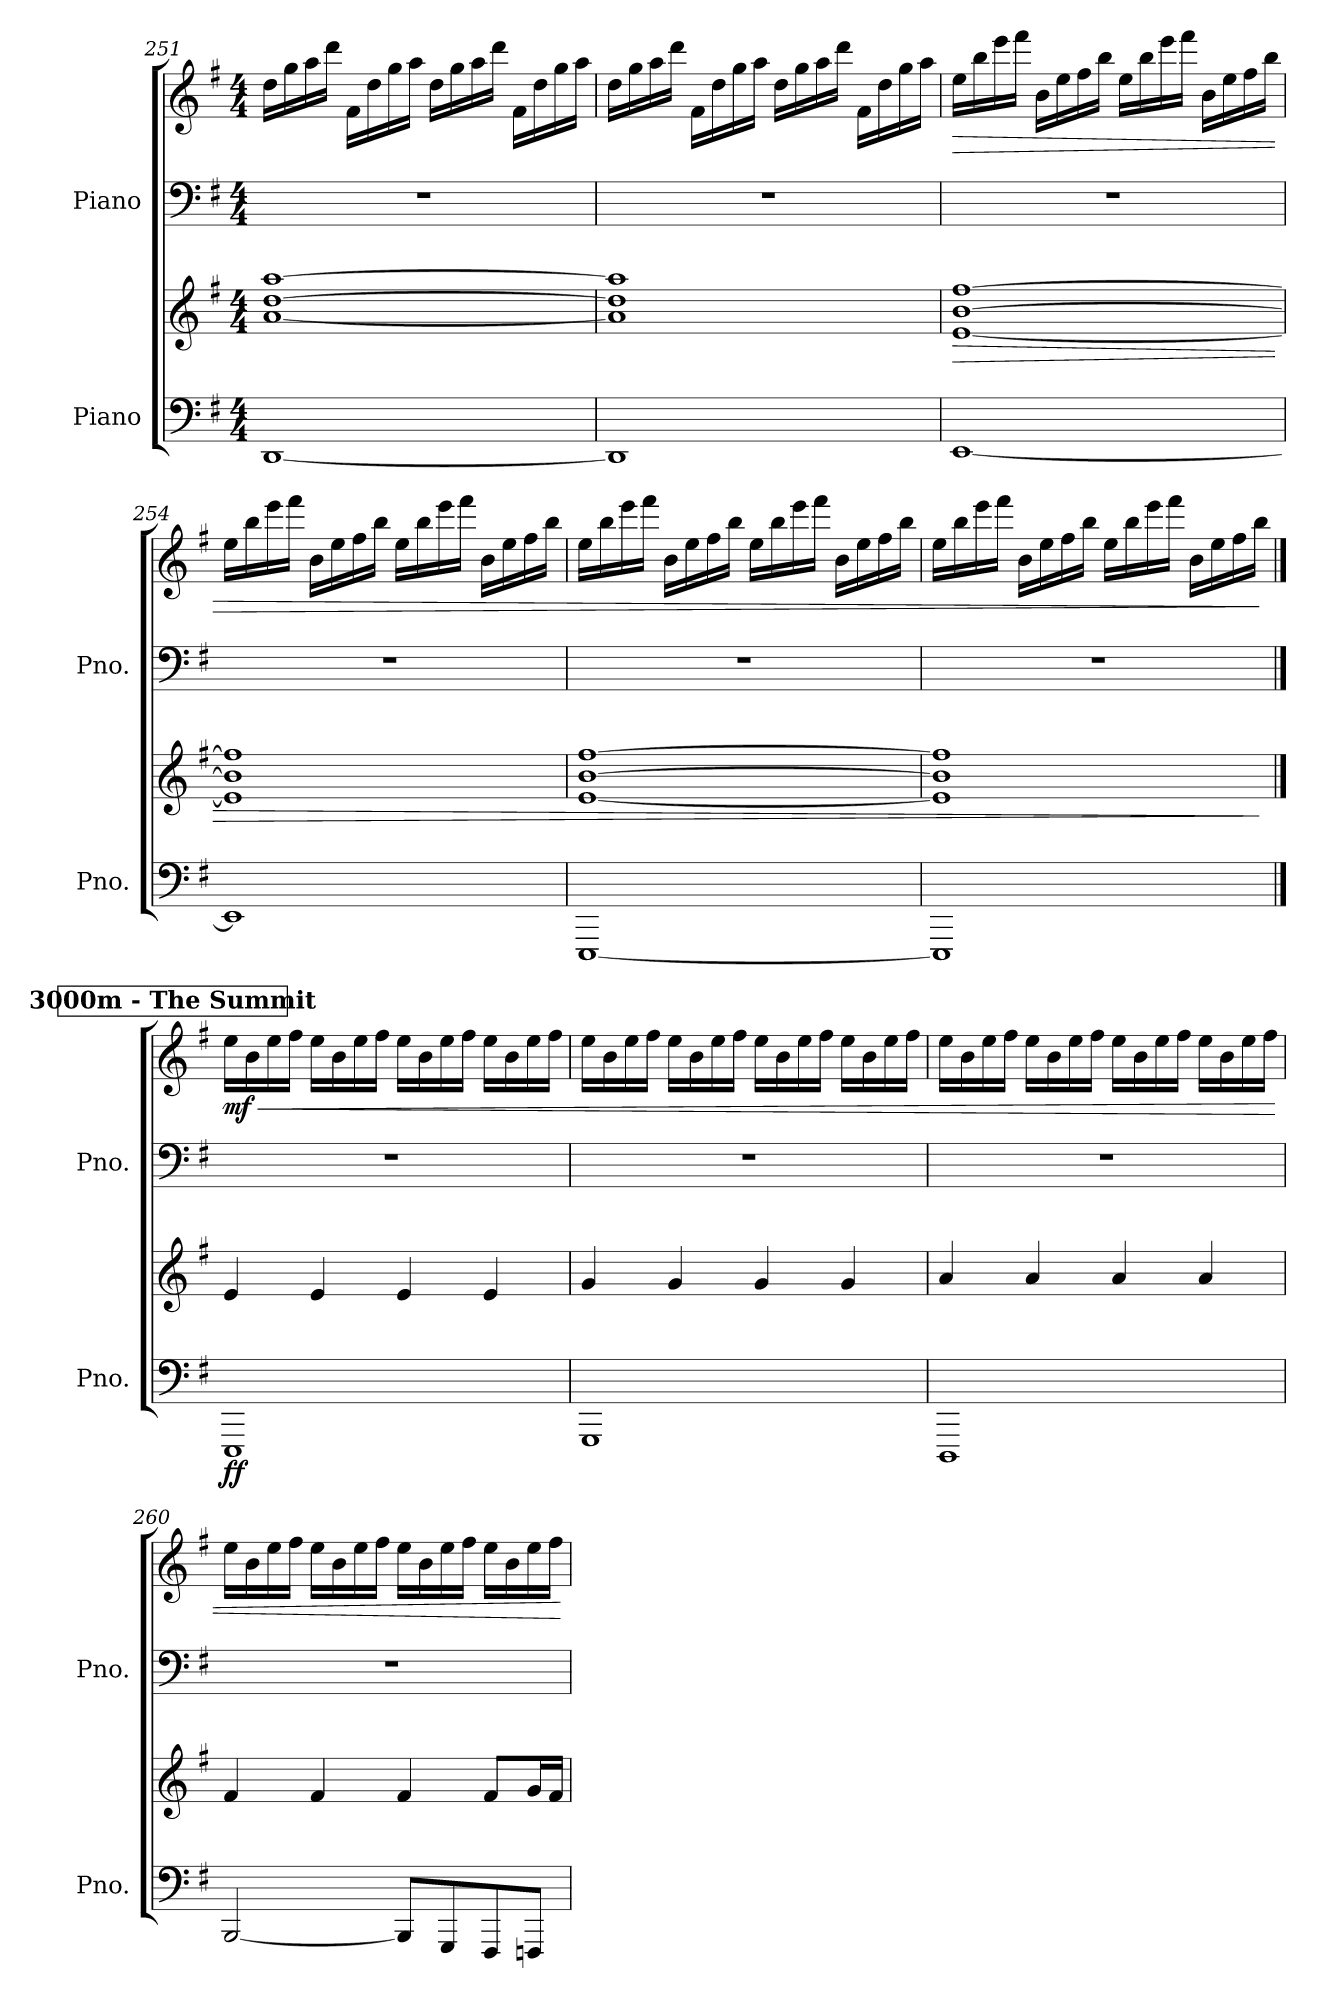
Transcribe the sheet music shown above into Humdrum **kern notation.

**kern	**kern	**dynam	**kern	**kern	**dynam
*part2	*part2	*part2	*part1	*part1	*part1
*staff4	*staff3	*staff3/4	*staff2	*staff1	*staff1/2
*I"Piano	*	*	*I"Piano	*	*
*I'Pno.	*	*	*I'Pno.	*	*
!!LO:LB:g=z
*clefF4	*clefG2	*	*clefF4	*clefG2	*
*k[f#]	*k[f#]	*	*k[f#]	*k[f#]	*
*M4/4	*M4/4	*	*M4/4	*M4/4	*
=251	=251	=251	=251	=251	=251
[1DD	[1a [1dd [1aa	.	1r	16dd\LL	.
.	.	.	.	16gg\	.
.	.	.	.	16aa\	.
.	.	.	.	16ddd\JJ	.
.	.	.	.	16f#\LL	.
.	.	.	.	16dd\	.
.	.	.	.	16gg\	.
.	.	.	.	16aa\JJ	.
.	.	.	.	16dd\LL	.
.	.	.	.	16gg\	.
.	.	.	.	16aa\	.
.	.	.	.	16ddd\JJ	.
.	.	.	.	16f#\LL	.
.	.	.	.	16dd\	.
.	.	.	.	16gg\	.
.	.	.	.	16aa\JJ	.
=252	=252	=252	=252	=252	=252
1DD]	1a] 1dd] 1aa]	.	1r	16dd\LL	.
.	.	.	.	16gg\	.
.	.	.	.	16aa\	.
.	.	.	.	16ddd\JJ	.
.	.	.	.	16f#\LL	.
.	.	.	.	16dd\	.
.	.	.	.	16gg\	.
.	.	.	.	16aa\JJ	.
.	.	.	.	16dd\LL	.
.	.	.	.	16gg\	.
.	.	.	.	16aa\	.
.	.	.	.	16ddd\JJ	.
.	.	.	.	16f#\LL	.
.	.	.	.	16dd\	.
.	.	.	.	16gg\	.
.	.	.	.	16aa\JJ	.
!!LO:PB:g=z
=253	=253	=253	=253	=253	=253
!	!	!LO:HP:b	!	!	!LO:HP:b
[1EE	[1e [1b [1ff#	>	1r	16ee\LL	>
.	.	.	.	16bb\	.
.	.	.	.	16eee\	.
.	.	.	.	16fff#\JJ	.
.	.	.	.	16b\LL	.
.	.	.	.	16ee\	.
.	.	.	.	16ff#\	.
.	.	.	.	16bb\JJ	.
.	.	.	.	16ee\LL	.
.	.	.	.	16bb\	.
.	.	.	.	16eee\	.
.	.	.	.	16fff#\JJ	.
.	.	.	.	16b\LL	.
.	.	.	.	16ee\	.
.	.	.	.	16ff#\	.
.	.	.	.	16bb\JJ	.
=254	=254	=254	=254	=254	=254
1EE]	1e] 1b] 1ff#]	.	1r	16ee\LL	.
.	.	.	.	16bb\	.
.	.	.	.	16eee\	.
.	.	.	.	16fff#\JJ	.
.	.	.	.	16b\LL	.
.	.	.	.	16ee\	.
.	.	.	.	16ff#\	.
.	.	.	.	16bb\JJ	.
.	.	.	.	16ee\LL	.
.	.	.	.	16bb\	.
.	.	.	.	16eee\	.
.	.	.	.	16fff#\JJ	.
.	.	.	.	16b\LL	.
.	.	.	.	16ee\	.
.	.	.	.	16ff#\	.
.	.	.	.	16bb\JJ	.
!!LO:LB:g=z
=255	=255	=255	=255	=255	=255
[1EEE	[1e [1b [1ff#	.	1r	16ee\LL	.
.	.	.	.	16bb\	.
.	.	.	.	16eee\	.
.	.	.	.	16fff#\JJ	.
.	.	.	.	16b\LL	.
.	.	.	.	16ee\	.
.	.	.	.	16ff#\	.
.	.	.	.	16bb\JJ	.
.	.	.	.	16ee\LL	.
.	.	.	.	16bb\	.
.	.	.	.	16eee\	.
.	.	.	.	16fff#\JJ	.
.	.	.	.	16b\LL	.
.	.	.	.	16ee\	.
.	.	.	.	16ff#\	.
.	.	.	.	16bb\JJ	.
=256	=256	=256	=256	=256	=256
1EEE]	1e] 1b] 1ff#]	.	1r	16ee\LL	.
.	.	.	.	16bb\	.
.	.	.	.	16eee\	.
.	.	.	.	16fff#\JJ	.
.	.	.	.	16b\LL	.
.	.	.	.	16ee\	.
.	.	.	.	16ff#\	.
.	.	.	.	16bb\JJ	.
.	.	.	.	16ee\LL	.
.	.	.	.	16bb\	.
.	.	.	.	16eee\	.
.	.	.	.	16fff#\JJ	.
.	.	.	.	16b\LL	.
.	.	.	.	16ee\	.
.	.	.	.	16ff#\	.
.	.	.	.	16bb\JJ	.
.	.	]	.	.	]
!!LO:PB:g=z
!!LO:REH:place=s1:a:B:fs=14:t=3000m - The Summit
==257	==257	==257	==257	==257	==257
!	!	!LO:DY:b=2	!	!	!LO:HP:b
!	!	!LO:DY:n=1:b	!	!	!LO:DY:n=1:b
1EEE	4e/	f f	1r	16ee\LL	< mf
.	.	.	.	16b\	.
.	.	.	.	16ee\	.
.	.	.	.	16ff#\JJ	.
.	4e/	.	.	16ee\LL	.
.	.	.	.	16b\	.
.	.	.	.	16ee\	.
.	.	.	.	16ff#\JJ	.
.	4e/	.	.	16ee\LL	.
.	.	.	.	16b\	.
.	.	.	.	16ee\	.
.	.	.	.	16ff#\JJ	.
.	4e/	.	.	16ee\LL	.
.	.	.	.	16b\	.
.	.	.	.	16ee\	.
.	.	.	.	16ff#\JJ	.
=258	=258	=258	=258	=258	=258
1GGG	4g/	.	1r	16ee\LL	.
.	.	.	.	16b\	.
.	.	.	.	16ee\	.
.	.	.	.	16ff#\JJ	.
.	4g/	.	.	16ee\LL	.
.	.	.	.	16b\	.
.	.	.	.	16ee\	.
.	.	.	.	16ff#\JJ	.
.	4g/	.	.	16ee\LL	.
.	.	.	.	16b\	.
.	.	.	.	16ee\	.
.	.	.	.	16ff#\JJ	.
.	4g/	.	.	16ee\LL	.
.	.	.	.	16b\	.
.	.	.	.	16ee\	.
.	.	.	.	16ff#\JJ	.
!!LO:LB:g=z
=259	=259	=259	=259	=259	=259
1DDD	4a/	.	1r	16ee\LL	.
.	.	.	.	16b\	.
.	.	.	.	16ee\	.
.	.	.	.	16ff#\JJ	.
.	4a/	.	.	16ee\LL	.
.	.	.	.	16b\	.
.	.	.	.	16ee\	.
.	.	.	.	16ff#\JJ	.
.	4a/	.	.	16ee\LL	.
.	.	.	.	16b\	.
.	.	.	.	16ee\	.
.	.	.	.	16ff#\JJ	.
.	4a/	.	.	16ee\LL	.
.	.	.	.	16b\	.
.	.	.	.	16ee\	.
.	.	.	.	16ff#\JJ	.
=260	=260	=260	=260	=260	=260
[2BBB/	4f#/	.	1r	16ee\LL	.
.	.	.	.	16b\	.
.	.	.	.	16ee\	.
.	.	.	.	16ff#\JJ	.
.	4f#/	.	.	16ee\LL	.
.	.	.	.	16b\	.
.	.	.	.	16ee\	.
.	.	.	.	16ff#\JJ	.
8BBB/L]	4f#/	.	.	16ee\LL	.
.	.	.	.	16b\	.
8GGG/	.	.	.	16ee\	.
.	.	.	.	16ff#\JJ	.
8FFF#/	8f#/L	.	.	16ee\LL	.
.	.	.	.	16b\	.
8FFFn/J	16g/L	.	.	16ee\	.
.	16f#/JJ	.	.	16ff#\JJ	.
.	.	.	.	.	[
=	=	=	=	=	=
*-	*-	*-	*-	*-	*-
